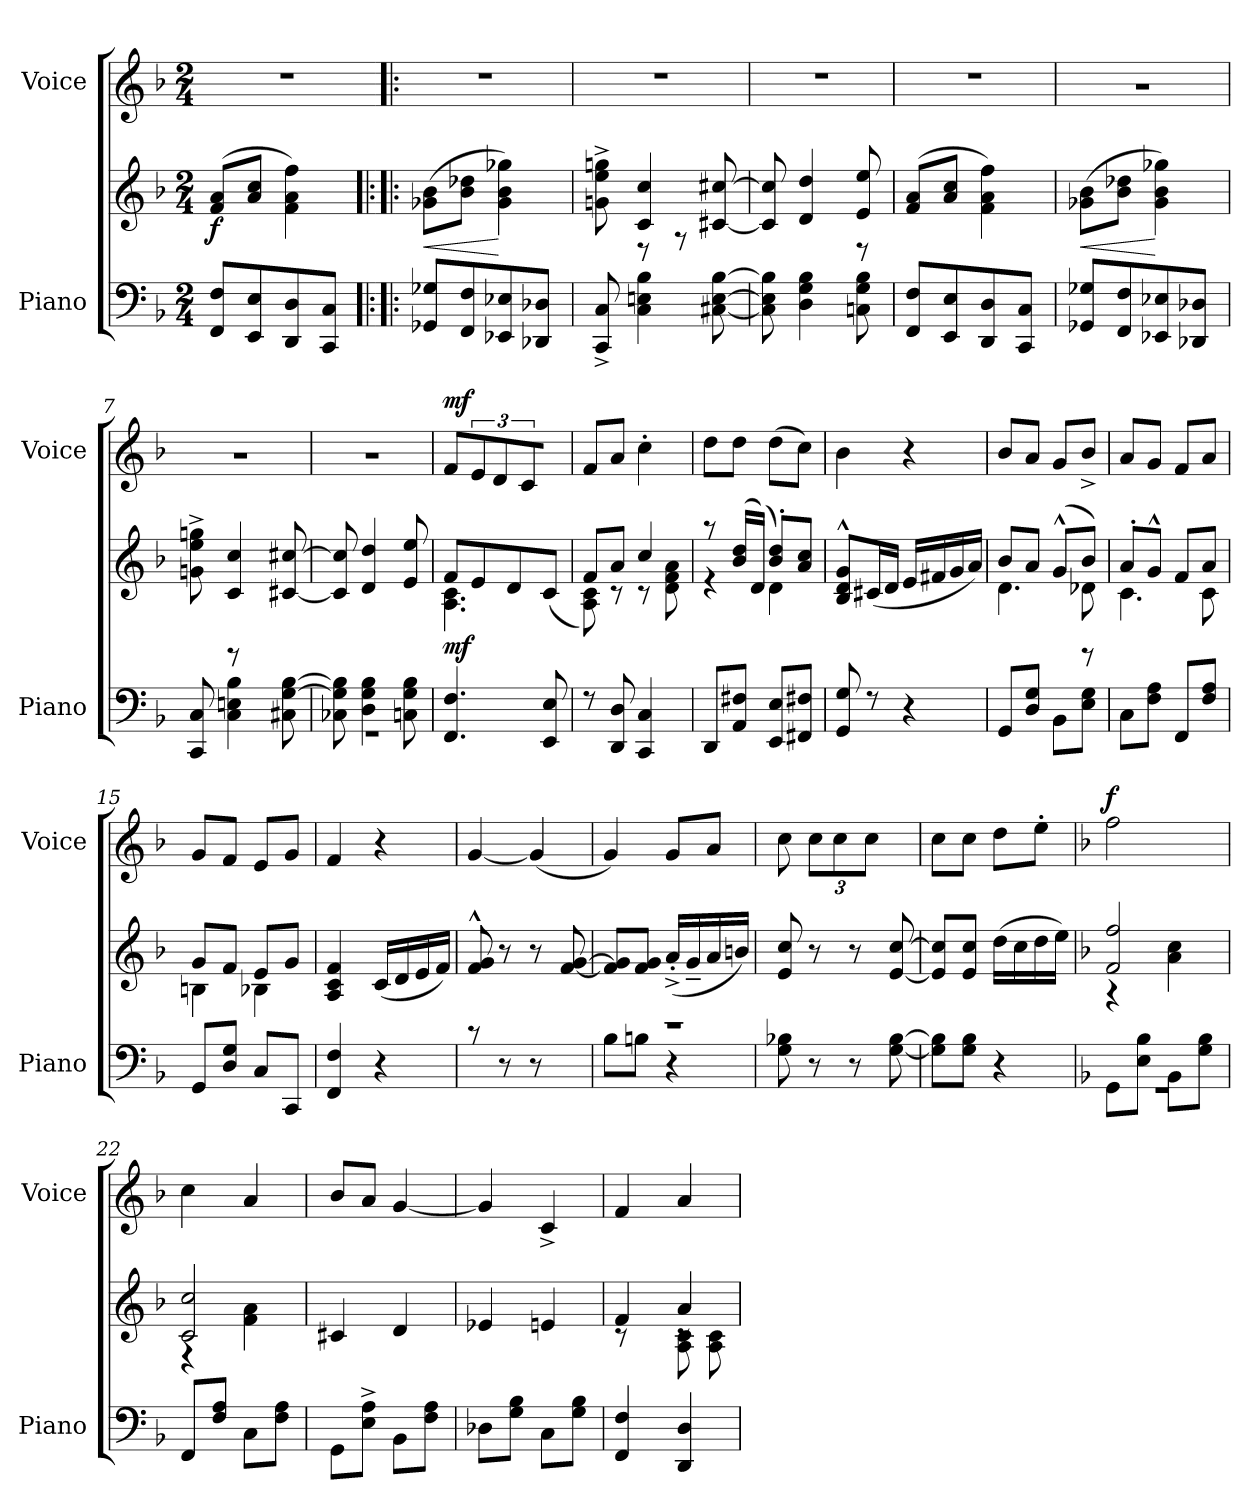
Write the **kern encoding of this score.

**kern	**kern	**dynam	**kern	**dynam
*part2	*part2	*part2	*part1	*part1
*staff3	*staff2	*staff2/3	*staff1	*staff1
*I"Piano	*	*	*I"Voice	*
*I'Piano	*	*	*I'Voice	*
*clefF4	*clefG2	*	*clefG2	*
*k[b-]	*k[b-]	*	*k[b-]	*
*M2/4	*M2/4	*	*M2/4	*
=1	=1	=1	=1	=1
!	!	!LO:DY:b	!	!
8FF/ 8F/L	(>8f/ 8a/L	f	2r	.
8EE/ 8E/	8a/ 8cc/J	.	.	.
8DD/ 8D/	4f\ 4a\ 4ff\)	.	.	.
8CC/ 8C/J	.	.	.	.
=2!|:	=2!|:	=2	=2	=2
!	!	!LO:HP:b	!	!
8GG-X/ 8G-X/L	(>8g-X\ 8b-\L	<	2r	.
8FF/ 8F/	8b-\ 8dd-X\J	.	.	.
8EE-X/ 8E-X/	4g-\ 4b-\ 4gg-X\)	[	.	.
8DD-X/ 8D-X/J	.	.	.	.
=3	=3	=3	=3	=3
*^	*	*	*	*
8CC/^< 8C/^<	8ryy	8gn\^> 8ee\^> 8ggn\^>	.	2r	.
4C\ 4En\ 4B-\	8rg	4c/ 4cc/	.	.	.
.	8ra	.	.	.	.
[<8C#X\ [>8E\ [>8B-\	8ryy	[<8c#X/ [>8cc#X/	.	.	.
=4	=4	=4	=4	=4	=4
8C#\] 8E\] 8B-\]	4.ryy	8c#/] 8cc#/]	.	2r	.
4D\ 4G\ 4B-\	.	4d/ 4dd/	.	.	.
8Cn\ 8G\ 8B-\	8rg	8e/ 8ee/	.	.	.
*v	*v	*	*	*	*
=5	=5	=5	=5	=5
8FF/ 8F/L	(>8f/ 8a/L	.	2r	.
8EE/ 8E/	8a/ 8cc/J	.	.	.
8DD/ 8D/	4f\ 4a\ 4ff\)	.	.	.
8CC/ 8C/J	.	.	.	.
!!LO:LB:g=z
=6	=6	=6	=6	=6
!	!	!LO:HP:b	!	!
8GG-X/ 8G-X/L	(>8g-X\ 8b-\L	<	2rcc	.
8FF/ 8F/	8b-\ 8dd-X\J	.	.	.
8EE-X/ 8E-X/	4g-\ 4b-\ 4gg-X\)	[	.	.
8DD-X/ 8D-X/J	.	.	.	.
=7	=7	=7	=7	=7
*^	*	*	*	*
8CC/ 8C/	8ryy	8gn\^> 8ee\^> 8ggn\^>	.	2rcc	.
4C\ 4En\ 4B-\	8rg	4c/ 4cc/	.	.	.
.	4ryy	.	.	.	.
8C#X\ [>8G\ [>8B-\	.	[<8c#X/ [>8cc#X/	.	.	.
=8	=8	=8	=8	=8	=8
8C-X\ 8G\] 8B-\]	2rGG	8c#/] 8cc#/]	.	2rcc	.
4D\ 4G\ 4B-\	.	4d/ 4dd/	.	.	.
8Cn\ 8G\ 8B-\	.	8e/ 8ee/	.	.	.
*v	*v	*	*	*	*
=9	=9	=9	=9	=9
*	*^	*	*	*
!	!	!	!LO:DY:b	!	!LO:DY:a
4.FF/ 4.F/	8f/L	4.A\ 4.c\	mf	8f/L	mf
.	8e/	.	.	12e/	.
.	.	.	.	12d/J	.
.	8d/	.	.	.	.
.	.	.	.	12c/	.
8EE/ 8E/	(<8c/J	8ryy	.	8ryy	.
=10	=10	=10	=10	=10	=10
8rE	8f/L	8A\ 8c\)	.	8f/L	.
8DD/ 8D/	8a/J	8rc	.	8a/J	.
4CC/ 4C/	4cc/	8rc	.	4cc'<\	.
.	.	8d\ 8f\ 8a\	.	.	.
!!LO:LB:g=z
=11	=11	=11	=11	=11	=11
8DD/L	8rgg	4rd	.	8dd\L	.
8AA/ 8F#X/J	(>16b-/ 16dd/LL	.	.	8dd\J	.
.	(<16d/JJ)	.	.	.	.
8EE/ 8E/L	8b-/'> 8dd/'>L	4d\)	.	(<8dd\L	.
8FF#X/ 8F#X/J	8a/ 8cc/J	.	.	8cc\J)	.
*	*v	*v	*	*	*
=12	=12	=12	=12	=12
8GG/ 8G/	8B-/^^> 8d/^^> 8g/^^>L	.	4b-\	.
8rE	(<16c#X/L	.	.	.
.	16d/JJ	.	.	.
4r	16e/LL	.	4r	.
.	16f#X/	.	.	.
.	16g/	.	.	.
.	16a/JJ)	.	.	.
=13	=13	=13	=13	=13
*^	*^	*	*	*
8GG/L	4.ryy	8b-/L	4.d\	.	8b-/L	.
8D/ 8G/J	.	8a/J	.	.	8a/J	.
8BB-\L	.	(>8g^^>/L	.	.	8g/L	.
8E\ 8G\J	8rf	8b-/J)	8d-X\	.	8b-^</J	.
*v	*v	*	*	*	*	*
=14	=14	=14	=14	=14	=14
8C\L	8a'>/L	4.c\	.	8a/L	.
8F\ 8A\J	8g^^>/J	.	.	8g/J	.
8FF/L	8f/L	.	.	8f/L	.
8F/ 8A/J	8a/J	8c\	.	8a/J	.
=15	=15	=15	=15	=15	=15
8GG/L	8g/L	4Bn\	.	8g/L	.
8D/ 8G/J	8f/J	.	.	8f/J	.
8C/L	8e/L	4B-X\	.	8e/L	.
8CC/J	8g/J	.	.	8g/J	.
*	*v	*v	*	*	*
!!LO:LB:g=z
=16	=16	=16	=16	=16
4FF/ 4F/	4A/ 4c/ 4f/	.	4f/	.
4r	(<16c/LL	.	4r	.
.	16d/	.	.	.
.	16e/	.	.	.
.	16f/JJ)	.	.	.
=17	=17	=17	=17	=17
8rB	8f/^^> 8g/^^>	.	[>4g/	.
8r	8r	.	.	.
8r	8r	.	(>4g/]	.
8ryy	[<8f/ [>8g/	.	.	.
=18	=18	=18	=18	=18
*^	*	*	*	*
*	*^	*	*	*	*
2re	2re	8B-\L	8f/] 8g/]L	.	4g/)	.
.	.	8Bn\J	8f/ 8g/J	.	.	.
.	.	4r	(<16a^>'>/LL	.	8gZ</L	.
.	.	.	16g~>/	.	.	.
.	.	.	16a/	.	8a/J	.
.	.	.	16bn/JJ)	.	.	.
*v	*v	*v	*	*	*	*
=19	=19	=19	=19	=19
8G\ 8B-X\	8e/ 8cc/	.	8cc\	.
8r	8r	.	12cc\L	.
.	.	.	12cc\	.
8r	8r	.	.	.
.	.	.	12cc\J	.
[<8G\ [>8B-\	[<8e/ [>8cc/	.	8ryy	.
=20	=20	=20	=20	=20
8G\] 8B-\]L	8e/] 8cc/]L	.	8ccZ<\L	.
8G\ 8B-\J	8e/ 8cc/J	.	8ccZ<\J	.
4r	(>16dd\LL	.	8ddZ<\L	.
.	16cc\	.	.	.
.	16dd\	.	8ee'<'<\J	.
.	16ee\JJ)	.	.	.
!!LO:PB:g=z
=21	=21	=21	=21	=21
*k[b-]	*k[b-]	*	*k[b-]	*
*^	*^	*	*	*
!	!	!	!	!	!	!LO:DY:a
8GG\L	2rGG	2f/ 2ff/	4rA	.	2ff\	f
8E\ 8B-\J	.	.	.	.	.	.
8BB-\L	.	.	4a\ 4cc\	.	.	.
8G\ 8B-\J	.	.	.	.	.	.
*v	*v	*	*	*	*	*
=22	=22	=22	=22	=22	=22
8FF/L	2c/ 2cc/	4rE	.	4cc\	.
8F/ 8A/J	.	.	.	.	.
8C\L	.	4f\ 4a\	.	4a/	.
8F\ 8A\J	.	.	.	.	.
*	*v	*v	*	*	*
=23	=23	=23	=23	=23
8GG\L	4c#X/	.	8b-/L	.
8E\^> 8A\^>J	.	.	8a/J	.
8BB-\L	4d/	.	[<4g/	.
8F\ 8A\J	.	.	.	.
=24	=24	=24	=24	=24
8D-X\L	4e-X/	.	4g/]	.
8G\ 8B-\J	.	.	.	.
8C\L	4en/	.	4c^</	.
8G\ 8B-\J	.	.	.	.
=25	=25	=25	=25	=25
*	*^	*	*	*
*	*	*^	*	*	*
*	*	*	*^	*	*	*
4FF/ 4F/	4f/	8rc	4ryy	4ryy	.	4f/	.
.	.	4.ryy	.	.	.	.	.
4DD/ 4D/	8A\ 8c\	.	4a/	8rc	.	4a/	.
.	8A\ 8c\	.	.	8ryy	.	.	.
*	*v	*v	*v	*v	*	*	*
=	=	=	=	=
*-	*-	*-	*-	*-
